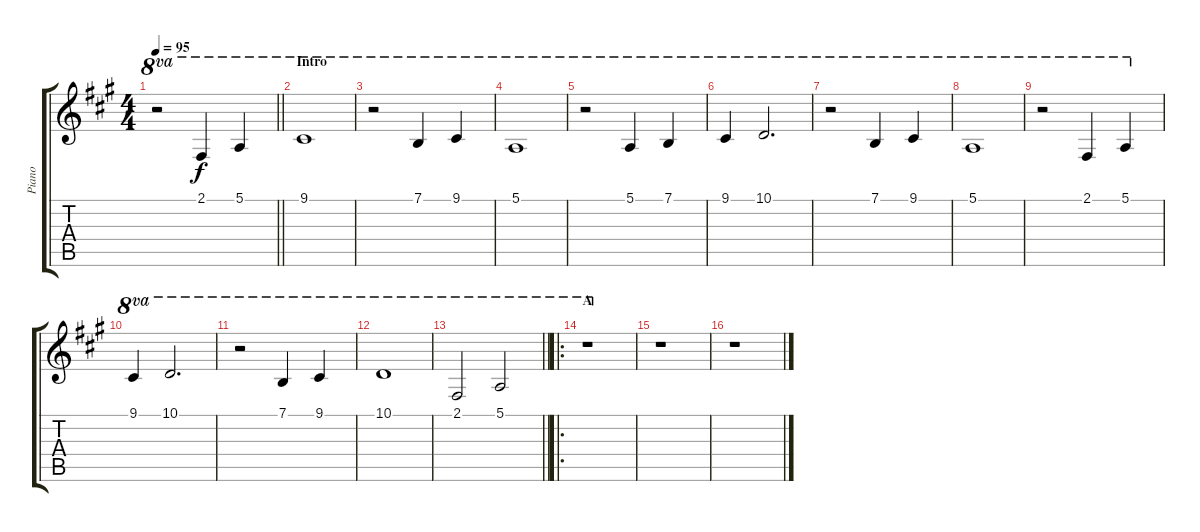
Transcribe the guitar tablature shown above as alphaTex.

\track ("Piano" "Piano") {instrument acousticgrandpiano}
\staff {score tabs}
\tuning (E4 B3 G3 D3 A2 E2) {hide}
\ts (4 4)
\tempo 95
\clef g2
\barLineRight lightlight
\ks a
r.2{ot 8va dy f volume 8 instrument acousticgrandpiano} 2.1.4{ot 8va} 5.1.4{ot 8va} |
\section ("" "Intro")
9.1.1{ot 8va} |
r.2{ot 8va} 7.1.4{ot 8va} 9.1.4{ot 8va} |
5.1.1{ot 8va} |
r.2{ot 8va volume 16} 5.1.4{ot 8va} 7.1.4{ot 8va} |
9.1.4{ot 8va} 10.1.2{d ot 8va} |
r.2{ot 8va} 7.1.4{ot 8va} 9.1.4{ot 8va} |
5.1.1{ot 8va} |
r.2{ot 8va} 2.1.4{ot 8va} 5.1.4{ot 8va} |
9.1.4{ot 8va} 10.1.2{d ot 8va} |
r.2{ot 8va} 7.1.4{ot 8va} 9.1.4{ot 8va} |
10.1.1{ot 8va} |
\barLineRight lightlight
2.1.2{ot 8va} 5.1.2{ot 8va} |
\ro
\section ("" "A")
r.1{ot 8va} |
r.1 |
r.1
